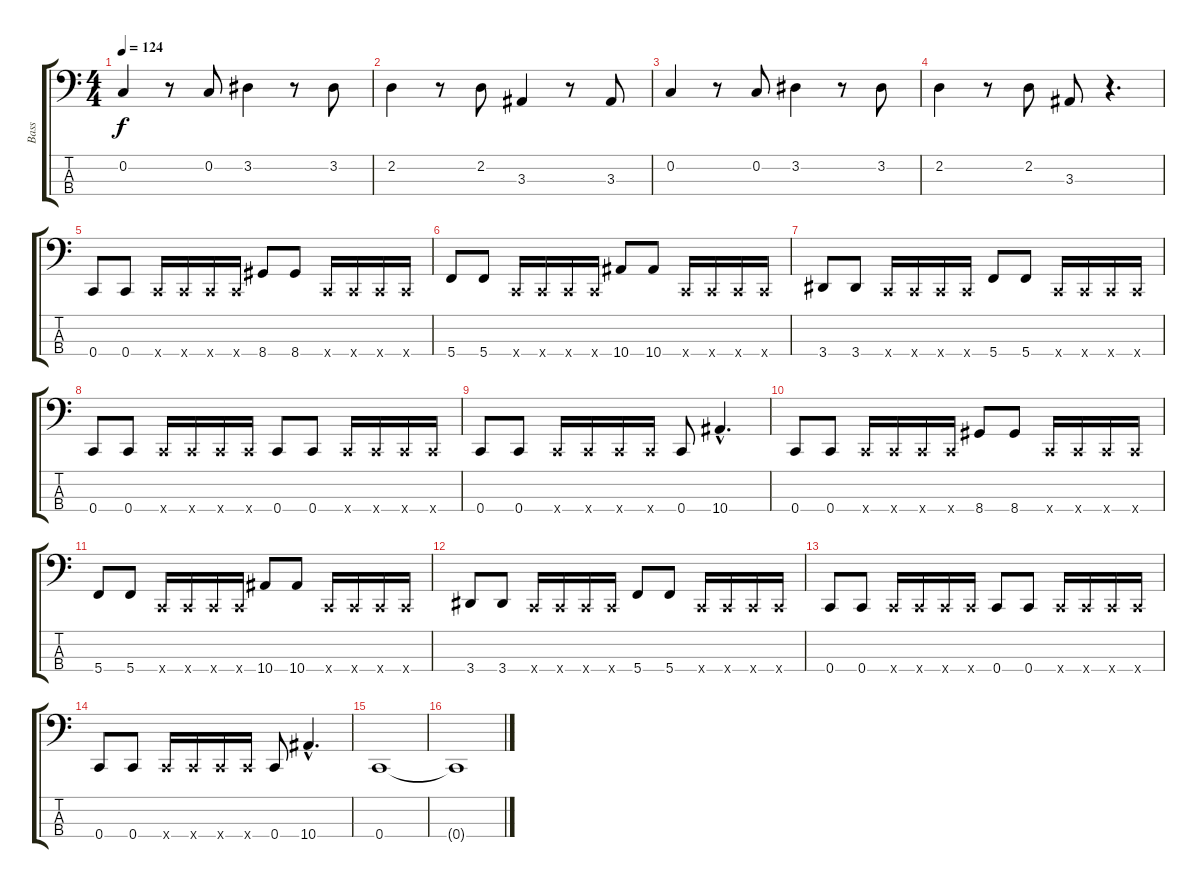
\track ("Bass" "Bass") {instrument electricbassfinger}
\staff {score tabs}
\tuning (F2 C2 G1 C1) {hide}
\ts (4 4)
\tempo 124
\clef f4
\ks c
0.2.4{dy f} r.8 0.2.8 3.2.4 r.8 3.2.8 |
2.2.4 r.8 2.2.8 3.3.4 r.8 3.3.8 |
0.2.4 r.8 0.2.8 3.2.4 r.8 3.2.8 |
2.2.4 r.8 2.2.8 3.3.8 r.4{d} |
0.4.8 0.4.8 0.4{x}.16 0.4{x}.16 0.4{x}.16 0.4{x}.16 8.4.8 8.4.8 0.4{x}.16 0.4{x}.16 0.4{x}.16 0.4{x}.16 |
5.4.8 5.4.8 0.4{x}.16 0.4{x}.16 0.4{x}.16 0.4{x}.16 10.4.8 10.4.8 0.4{x}.16 0.4{x}.16 0.4{x}.16 0.4{x}.16 |
3.4.8 3.4.8 0.4{x}.16 0.4{x}.16 0.4{x}.16 0.4{x}.16 5.4.8 5.4.8 0.4{x}.16 0.4{x}.16 0.4{x}.16 0.4{x}.16 |
0.4.8 0.4.8 0.4{x}.16 0.4{x}.16 0.4{x}.16 0.4{x}.16 0.4.8 0.4.8 0.4{x}.16 0.4{x}.16 0.4{x}.16 0.4{x}.16 |
0.4.8 0.4.8 0.4{x}.16 0.4{x}.16 0.4{x}.16 0.4{x}.16 0.4.8 10.4{hac}.4{d} |
0.4.8 0.4.8 0.4{x}.16 0.4{x}.16 0.4{x}.16 0.4{x}.16 8.4.8 8.4.8 0.4{x}.16 0.4{x}.16 0.4{x}.16 0.4{x}.16 |
5.4.8 5.4.8 0.4{x}.16 0.4{x}.16 0.4{x}.16 0.4{x}.16 10.4.8 10.4.8 0.4{x}.16 0.4{x}.16 0.4{x}.16 0.4{x}.16 |
3.4.8 3.4.8 0.4{x}.16 0.4{x}.16 0.4{x}.16 0.4{x}.16 5.4.8 5.4.8 0.4{x}.16 0.4{x}.16 0.4{x}.16 0.4{x}.16 |
0.4.8 0.4.8 0.4{x}.16 0.4{x}.16 0.4{x}.16 0.4{x}.16 0.4.8 0.4.8 0.4{x}.16 0.4{x}.16 0.4{x}.16 0.4{x}.16 |
0.4.8 0.4.8 0.4{x}.16 0.4{x}.16 0.4{x}.16 0.4{x}.16 0.4.8 10.4{hac}.4{d} |
0.4.1 |
0.4{t}.1
